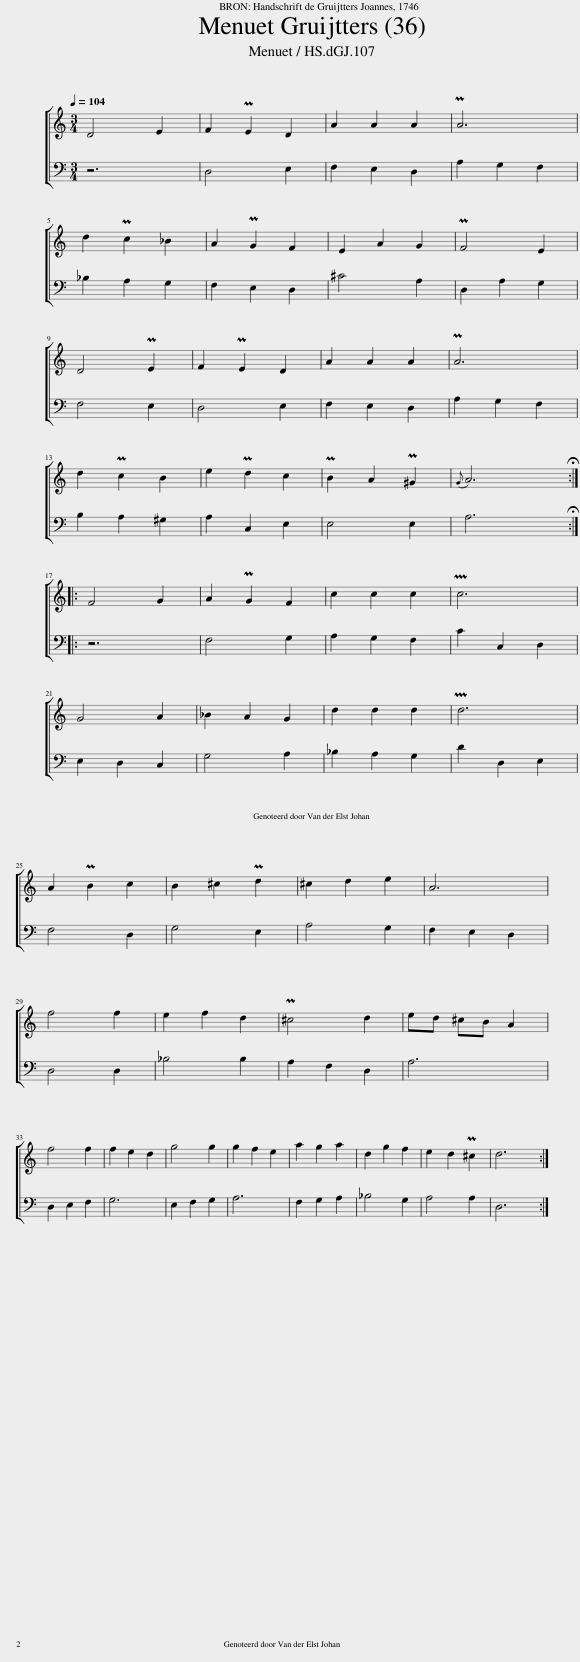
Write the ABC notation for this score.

X:1
%%score [ 1 2 ]
L:1/8
Q:1/4=104
M:3/4
I:linebreak $
K:C
V:1 treble
V:2 bass
V:1
 D4 E2 | F2 PE2 D2 | A2 A2 A2 | PA6 |$ d2 Pc2 _B2 | %5
 A2 PG2 F2 | E2 A2 G2 | PF4 E2 |$ D4 PE2 | F2 PE2 D2 | %10
 A2 A2 A2 | PA6 |$ d2 Pc2 B2 | e2 Pd2 c2 | PB2 A2 P^G2 | %15
{F} A6 ::$ F4 G2 | A2 PG2 F2 | c2 c2 c2 | Pc6 |$ %20
 G4 A2 | _B2 A2 G2 | d2 d2 d2 | Pd6 |$ A2 PB2 c2 | %25
 B2 ^c2 Pd2 | ^c2 d2 e2 | A6 |$ f4 f2 | e2 f2 d2 | %30
 P^c4 d2 | ed ^cB A2 |$ f4 f2 | f2 e2 d2 | g4 g2 | %35
 g2 f2 e2 | a2 g2 a2 | d2 g2 f2 | e2 d2 P^c2 | d6 :| %40
V:2
 z6 | D,4 E,2 | F,2 E,2 D,2 | A,2 G,2 F,2 |$ _B,2 A,2 G,2 | %5
 F,2 E,2 D,2 | ^C4 A,2 | D,2 A,2 G,2 |$ F,4 E,2 | D,4 E,2 | %10
 F,2 E,2 D,2 | A,2 G,2 F,2 |$ B,2 A,2 ^G,2 | A,2 C,2 E,2 | E,4 E,2 | %15
 A,6 ::$ z6 | F,4 G,2 | A,2 G,2 F,2 | C2 C,2 D,2 |$ %20
 E,2 D,2 C,2 | G,4 A,2 | _B,2 A,2 G,2 | D2 D,2 E,2 |$ F,4 D,2 | %25
 G,4 E,2 | A,4 G,2 | F,2 E,2 D,2 |$ D,4 D,2 | _B,4 B,2 | %30
 A,2 F,2 D,2 | A,6 |$ D,2 E,2 F,2 | G,6 | E,2 F,2 G,2 | %35
 A,6 | F,2 G,2 A,2 | _B,4 G,2 | A,4 A,2 | D,6 :| %40
